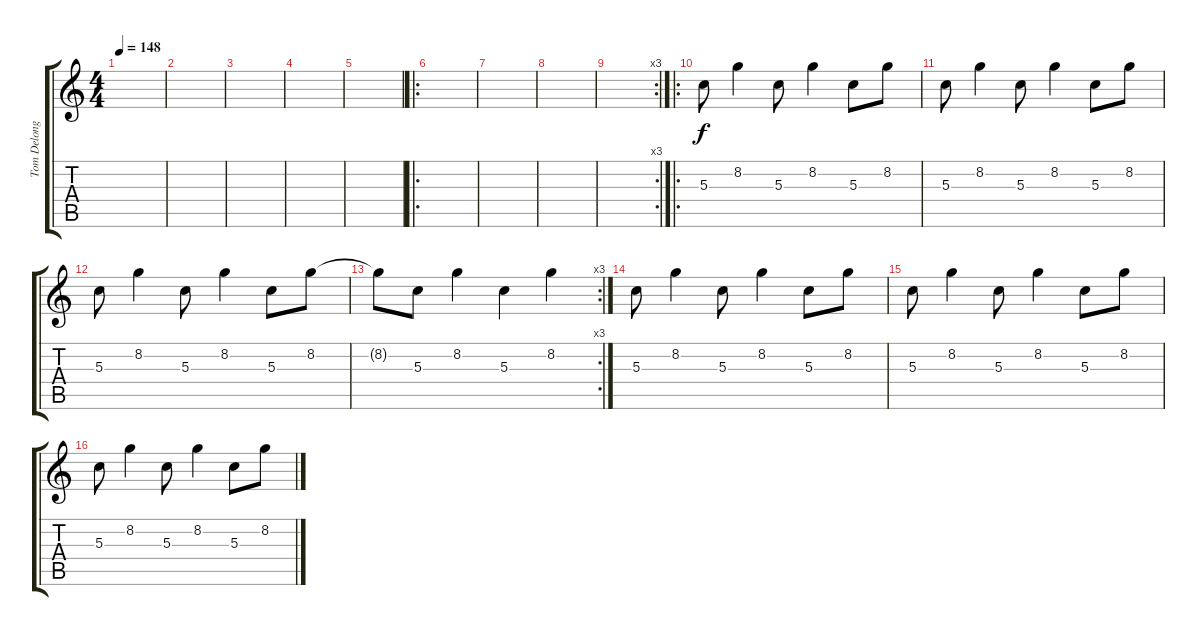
\track ("Tom Delong (Distortion 2)" "Tom Delong") {instrument distortionguitar}
\staff {score tabs}
\tuning (E4 B3 G3 D3 A2 E2) {hide}
\ts (4 4)
\tempo 148
\clef g2
\ks c
|
|
|
|
|
\ro
|
|
|
\rc 3
|
\ro
5.3.8 8.2.4 5.3.8 8.2.4 5.3.8 8.2.8 |
5.3.8 8.2.4 5.3.8 8.2.4 5.3.8 8.2.8 |
5.3.8 8.2.4 5.3.8 8.2.4 5.3.8 8.2.8 |
\rc 3
8.2{t}.8 5.3.8 8.2.4 5.3.4 8.2.4 |
5.3.8 8.2.4 5.3.8 8.2.4 5.3.8 8.2.8 |
5.3.8 8.2.4 5.3.8 8.2.4 5.3.8 8.2.8 |
5.3.8 8.2.4 5.3.8 8.2.4 5.3.8 8.2.8
